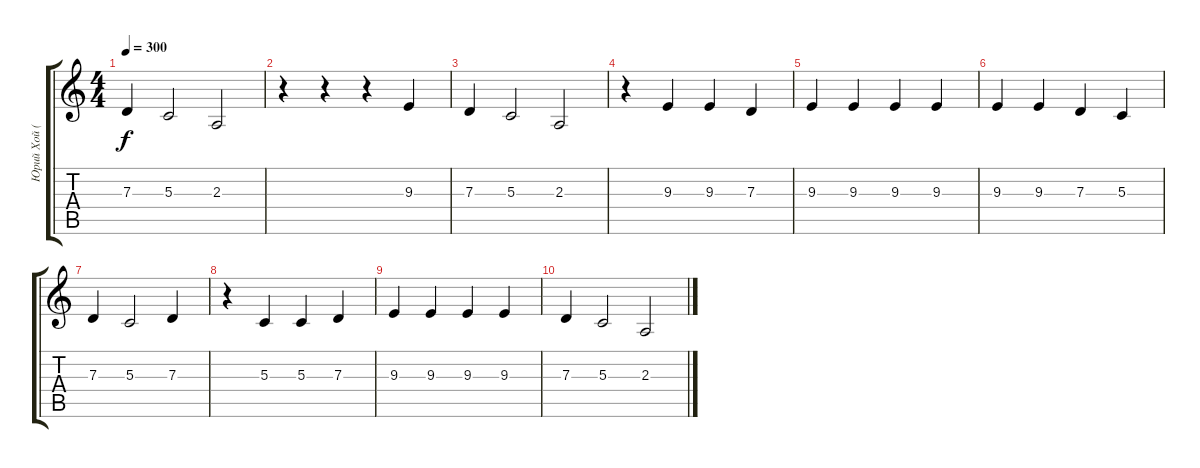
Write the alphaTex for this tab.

\track ("Юрий Хой (Клинских)" "Юрий Хой (") {instrument cello}
\staff {score tabs}
\tuning (E4 B3 G3 D3 A2 E2) {hide}
\ts (4 4)
\tempo 300
\clef g2
\ks c
7.3.4{dy f} 5.3.2 2.3.2 |
r.4 r.4 r.4 9.3.4 |
7.3.4 5.3.2 2.3.2 |
r.4 9.3.4 9.3.4 7.3.4 |
9.3.4 9.3.4 9.3.4 9.3.4 |
9.3.4 9.3.4 7.3.4 5.3.4 |
7.3.4 5.3.2 7.3.4 |
r.4 5.3.4 5.3.4 7.3.4 |
9.3.4 9.3.4 9.3.4 9.3.4 |
7.3.4 5.3.2 2.3.2
